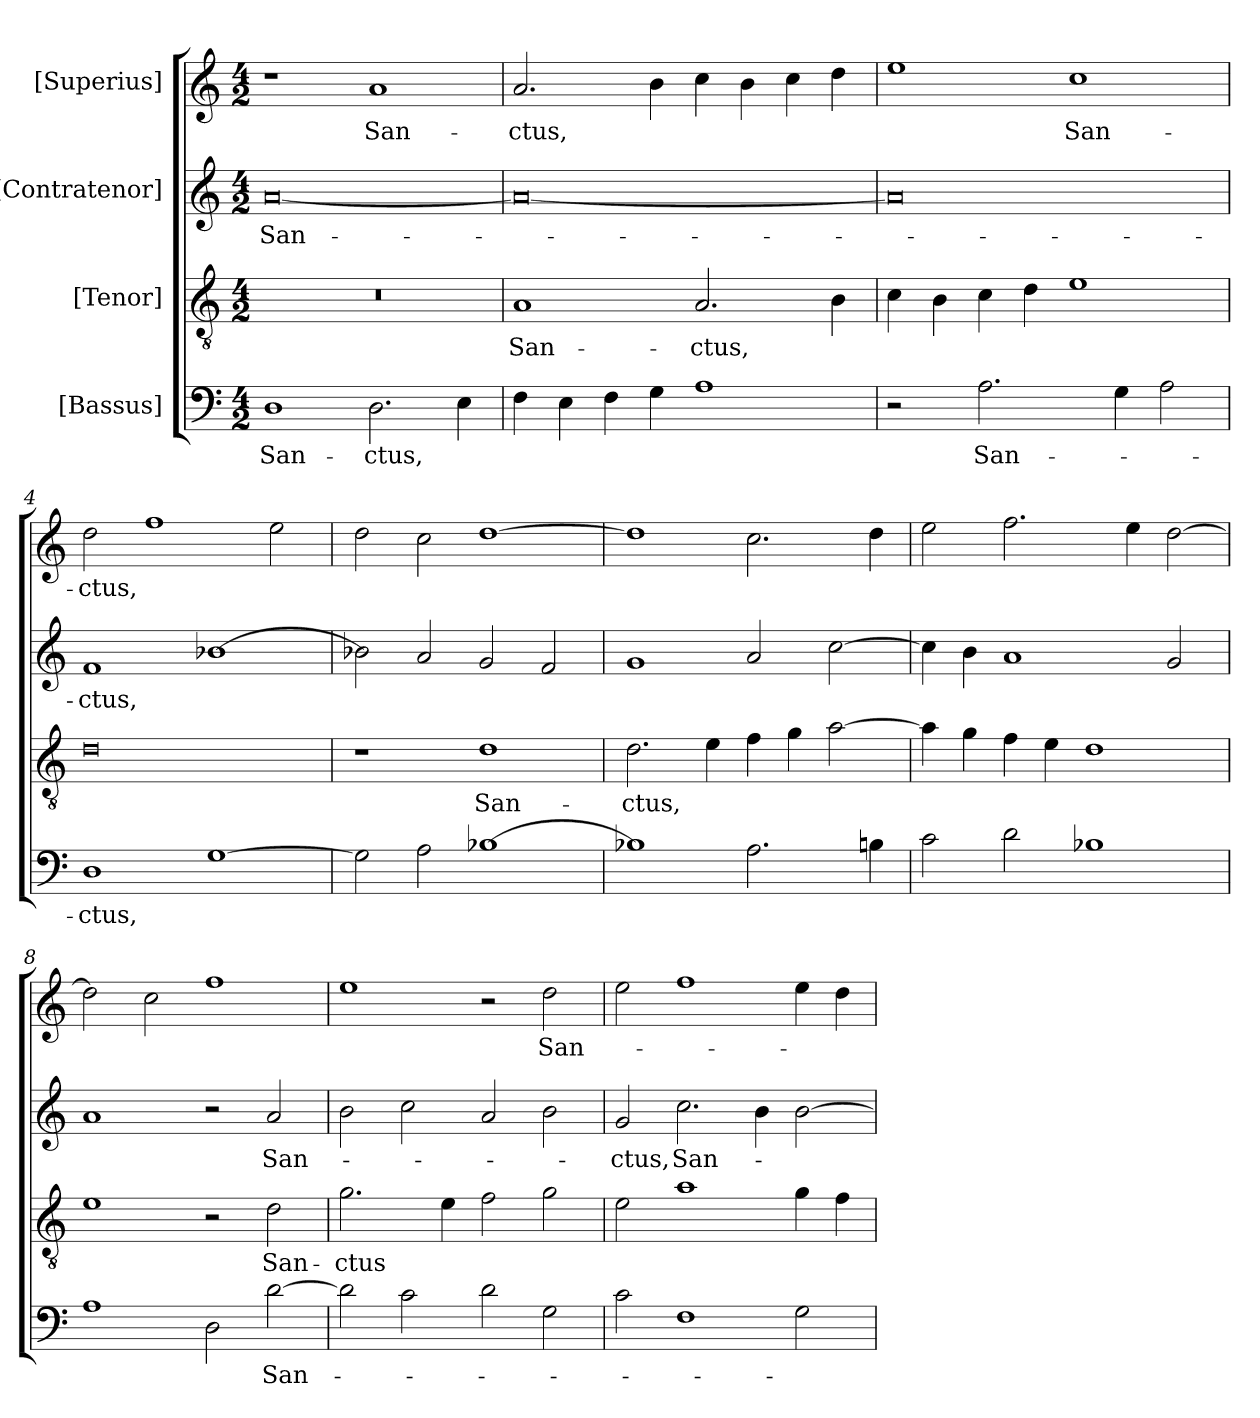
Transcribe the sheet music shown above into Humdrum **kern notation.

**kern	**text	**kern	**text	**kern	**text	**kern	**text
*part4	*part4	*part3	*part3	*part2	*part2	*part1	*part1
*staff4	*staff4	*staff3	*staff3	*staff2	*staff2	*staff1	*staff1
*I"[Bassus]	*	*I"[Tenor]	*	*I"[Contratenor]	*	*I"[Superius]	*
*clefF4	*	*clefGv2	*	*clefG2	*	*clefG2	*
*k[]	*	*k[]	*	*k[]	*	*k[]	*
*M4/2	*	*M4/2	*	*M4/2	*	*M4/2	*
=1	=1	=1	=1	=1	=1	=1	=1
1D\	San-	0r	.	[0a/	San-	1r	.
2.D\	-ctus,	.	.	.	.	1a/	San-
4E\	.	.	.	.	.	.	.
=2	=2	=2	=2	=2	=2	=2	=2
4F\	.	1A/	San-	0a/_	.	2.a/	-ctus,
4E\	.	.	.	.	.	.	.
4F\	.	.	.	.	.	.	.
4G\	.	.	.	.	.	4b\	.
1A\	.	2.A/	-ctus,	.	.	4cc\	.
.	.	.	.	.	.	4b\	.
.	.	.	.	.	.	4cc\	.
.	.	4B\	.	.	.	4dd\	.
=3	=3	=3	=3	=3	=3	=3	=3
2r	.	4c\	.	0a/]	.	1ee\	.
.	.	4B\	.	.	.	.	.
2.A\	San-	4c\	.	.	.	.	.
.	.	4d\	.	.	.	.	.
.	.	1e\	.	.	.	1cc\	San-
4G\	.	.	.	.	.	.	.
2A\	.	.	.	.	.	.	.
=4	=4	=4	=4	=4	=4	=4	=4
1D\	-ctus,	0d\	.	1f/	-ctus,	2dd\	-ctus,
.	.	.	.	.	.	1ff\	.
[1G\	.	.	.	[1b-X\	.	.	.
.	.	.	.	.	.	2ee\	.
=5	=5	=5	=5	=5	=5	=5	=5
2G\]	.	1r	.	2b-X\]	.	2dd\	.
2A\	.	.	.	2a/	.	2cc\	.
[1B-X\	.	1d\	San-	2g/	.	[1dd\	.
.	.	.	.	2f/	.	.	.
=6	=6	=6	=6	=6	=6	=6	=6
1B-X\]	.	2.d\	-ctus,	1g/	.	1dd\]	.
.	.	4e\	.	.	.	.	.
2.A\	.	4f\	.	2a/	.	2.cc\	.
.	.	4g\	.	.	.	.	.
.	.	[2a\	.	[2cc\	.	.	.
4Bn\	.	.	.	.	.	4dd\	.
=7	=7	=7	=7	=7	=7	=7	=7
2c\	.	4a\]	.	4cc\]	.	2ee\	.
.	.	4g\	.	4b\	.	.	.
2d\	.	4f\	.	1a/	.	2.ff\	.
.	.	4e\	.	.	.	.	.
1B-X\	.	1d\	.	.	.	.	.
.	.	.	.	.	.	4ee\	.
.	.	.	.	2g/	.	[2dd\	.
=8	=8	=8	=8	=8	=8	=8	=8
1A\	.	1e\	.	1a/	.	2dd\]	.
.	.	.	.	.	.	2cc\	.
2D\	.	2r	.	2r	.	1ff\	.
[2d\	San-	2d\	San-	2a/	San-	.	.
=9	=9	=9	=9	=9	=9	=9	=9
2d\]	.	2.g\	-ctus	2b\	.	1ee\	.
2c\	.	.	.	2cc\	.	.	.
.	.	4e\	.	.	.	.	.
2d\	.	2f\	.	2a/	.	2r	.
2G\	.	2g\	.	2b\	.	2dd\	San-
=10	=10	=10	=10	=10	=10	=10	=10
2c\	.	2e\	.	2g/	-ctus,	2ee\	.
1F\	.	1a\	.	2.cc\	San-	1ff\	.
.	.	.	.	4b\	.	.	.
2G\	.	4g\	.	[2b\	.	4ee\	.
.	.	4f\	.	.	.	4dd\	.
=	=	=	=	=	=	=	=
*-	*-	*-	*-	*-	*-	*-	*-
